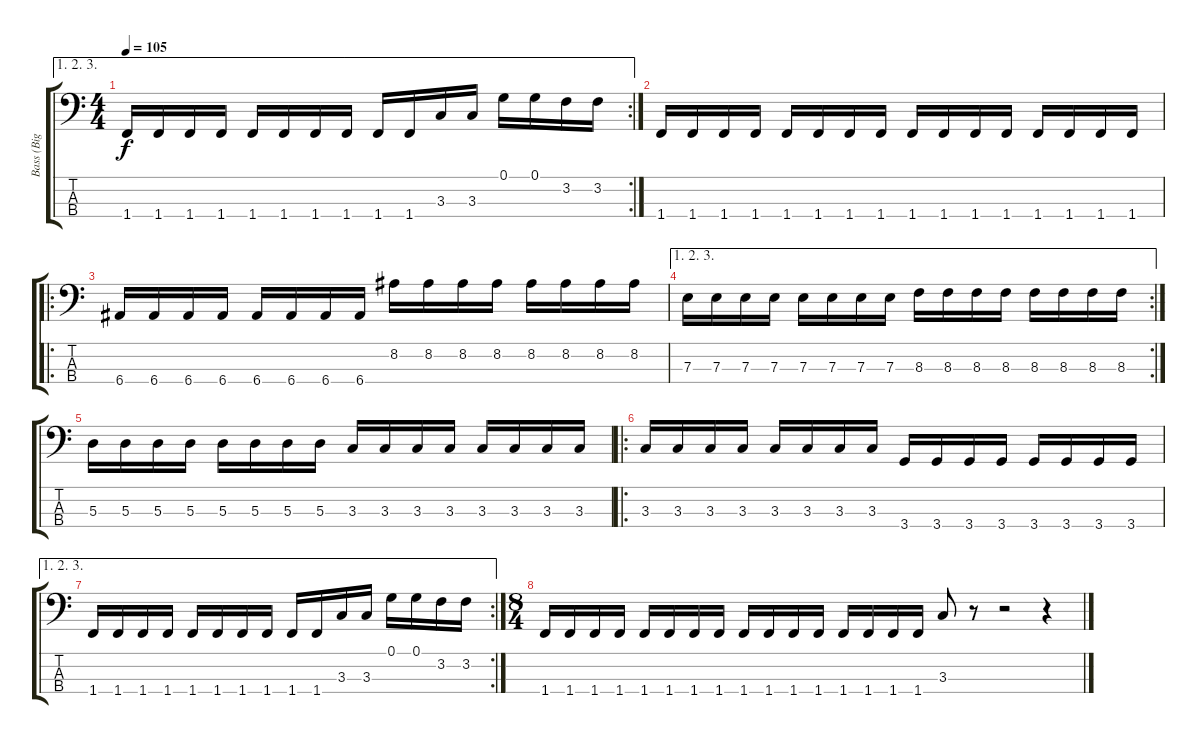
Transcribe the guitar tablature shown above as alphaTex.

\track ("Bass (Big Jay)" "Bass (Big ") {instrument electricbassfinger}
\staff {score tabs}
\tuning (G2 D2 A1 E1) {hide}
\ae (1 2 3)
\rc 2
\ts (4 4)
\tempo 105
\clef f4
\ks c
1.4.16{dy f} 1.4.16 1.4.16 1.4.16 1.4.16 1.4.16 1.4.16 1.4.16 1.4.16 1.4.16 3.3.16 3.3.16 0.1.16 0.1.16 3.2.16 3.2.16 |
1.4.16 1.4.16 1.4.16 1.4.16 1.4.16 1.4.16 1.4.16 1.4.16 1.4.16 1.4.16 1.4.16 1.4.16 1.4.16 1.4.16 1.4.16 1.4.16 |
\ro
6.4.16 6.4.16 6.4.16 6.4.16 6.4.16 6.4.16 6.4.16 6.4.16 8.2.16 8.2.16 8.2.16 8.2.16 8.2.16 8.2.16 8.2.16 8.2.16 |
\ae (1 2 3)
\rc 2
7.3.16 7.3.16 7.3.16 7.3.16 7.3.16 7.3.16 7.3.16 7.3.16 8.3.16 8.3.16 8.3.16 8.3.16 8.3.16 8.3.16 8.3.16 8.3.16 |
5.3.16 5.3.16 5.3.16 5.3.16 5.3.16 5.3.16 5.3.16 5.3.16 3.3.16 3.3.16 3.3.16 3.3.16 3.3.16 3.3.16 3.3.16 3.3.16 |
\ro
3.3.16 3.3.16 3.3.16 3.3.16 3.3.16 3.3.16 3.3.16 3.3.16 3.4.16 3.4.16 3.4.16 3.4.16 3.4.16 3.4.16 3.4.16 3.4.16 |
\ae (1 2 3)
\rc 2
1.4.16 1.4.16 1.4.16 1.4.16 1.4.16 1.4.16 1.4.16 1.4.16 1.4.16 1.4.16 3.3.16 3.3.16 0.1.16 0.1.16 3.2.16 3.2.16 |
\ts (8 4)
1.4.16 1.4.16 1.4.16 1.4.16 1.4.16 1.4.16 1.4.16 1.4.16 1.4.16 1.4.16 1.4.16 1.4.16 1.4.16 1.4.16 1.4.16 1.4.16 3.3.8 r.8 r.2 r.4
